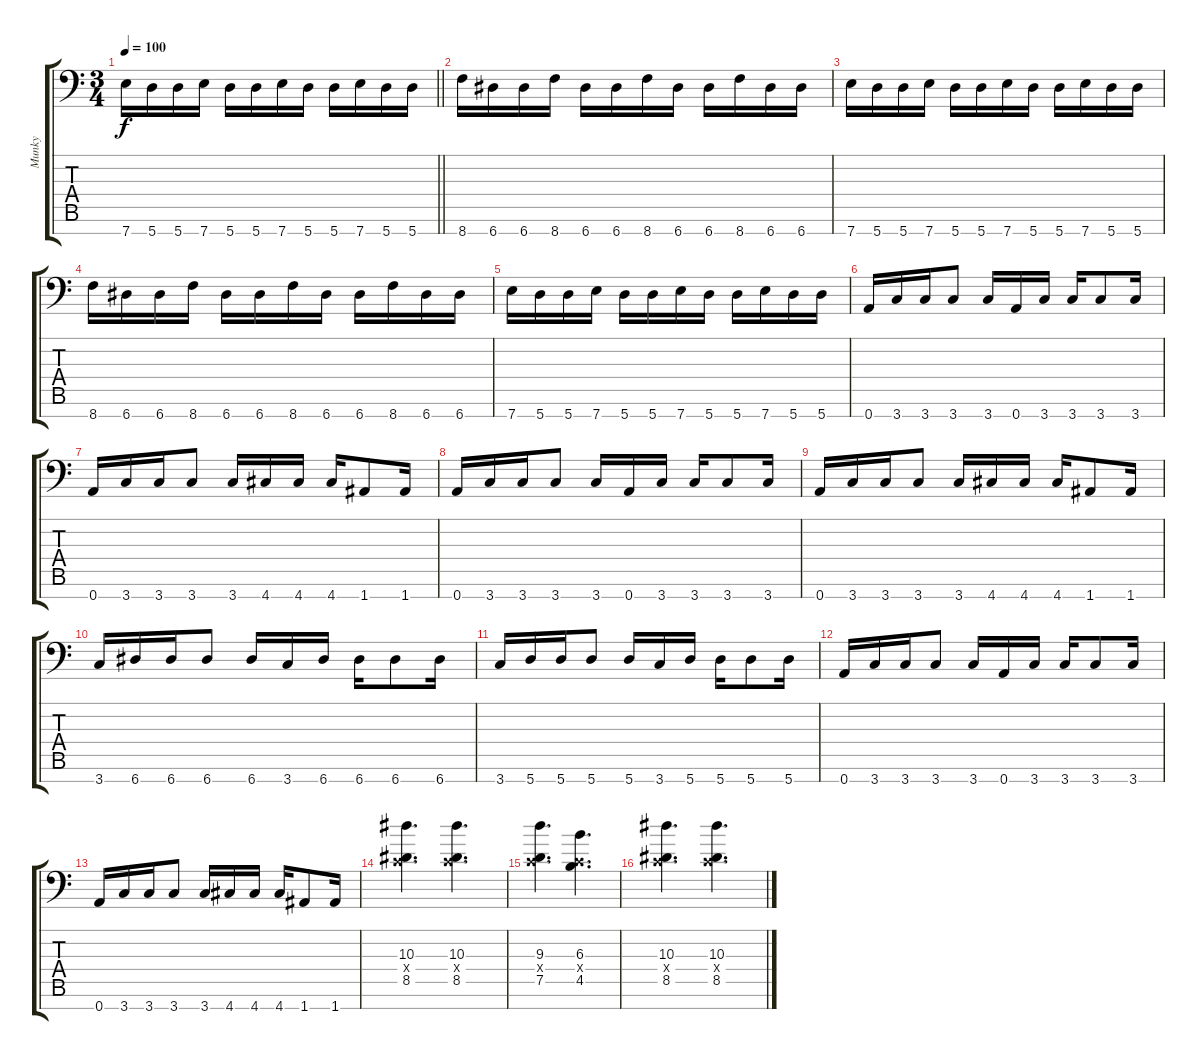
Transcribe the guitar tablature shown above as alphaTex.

\track ("Munky" "Munky") {instrument distortionguitar}
\staff {score tabs}
\tuning (D4 A3 F3 C3 G2 D2 A1) {hide}
\ts (3 4)
\tempo 100
\clef f4
\barLineRight lightlight
\ks c
7.7.16{dy f} 5.7.16 5.7.16 7.7.16 5.7.16 5.7.16 7.7.16 5.7.16 5.7.16 7.7.16 5.7.16 5.7.16 |
8.7.16 6.7.16 6.7.16 8.7.16 6.7.16 6.7.16 8.7.16 6.7.16 6.7.16 8.7.16 6.7.16 6.7.16 |
7.7.16 5.7.16 5.7.16 7.7.16 5.7.16 5.7.16 7.7.16 5.7.16 5.7.16 7.7.16 5.7.16 5.7.16 |
8.7.16 6.7.16 6.7.16 8.7.16 6.7.16 6.7.16 8.7.16 6.7.16 6.7.16 8.7.16 6.7.16 6.7.16 |
7.7.16 5.7.16 5.7.16 7.7.16 5.7.16 5.7.16 7.7.16 5.7.16 5.7.16 7.7.16 5.7.16 5.7.16 |
0.7.16 3.7.16 3.7.16 3.7.8 3.7.16 0.7.16 3.7.16 3.7.16 3.7.8 3.7.16 |
0.7.16 3.7.16 3.7.16 3.7.8 3.7.16 4.7.16 4.7.16 4.7.16 1.7.8 1.7.16 |
0.7.16 3.7.16 3.7.16 3.7.8 3.7.16 0.7.16 3.7.16 3.7.16 3.7.8 3.7.16 |
0.7.16 3.7.16 3.7.16 3.7.8 3.7.16 4.7.16 4.7.16 4.7.16 1.7.8 1.7.16 |
3.7.16 6.7.16 6.7.16 6.7.8 6.7.16 3.7.16 6.7.16 6.7.16 6.7.8 6.7.16 |
3.7.16 5.7.16 5.7.16 5.7.8 5.7.16 3.7.16 5.7.16 5.7.16 5.7.8 5.7.16 |
0.7.16 3.7.16 3.7.16 3.7.8 3.7.16 0.7.16 3.7.16 3.7.16 3.7.8 3.7.16 |
0.7.16 3.7.16 3.7.16 3.7.8 3.7.16 4.7.16 4.7.16 4.7.16 1.7.8 1.7.16 |
(10.3 0.4{x} 8.5).4{d} (10.3 0.4{x} 8.5).4{d} |
(9.3 0.4{x} 7.5).4{d} (6.3 0.4{x} 4.5).4{d} |
(10.3 0.4{x} 8.5).4{d} (10.3 0.4{x} 8.5).4{d}
